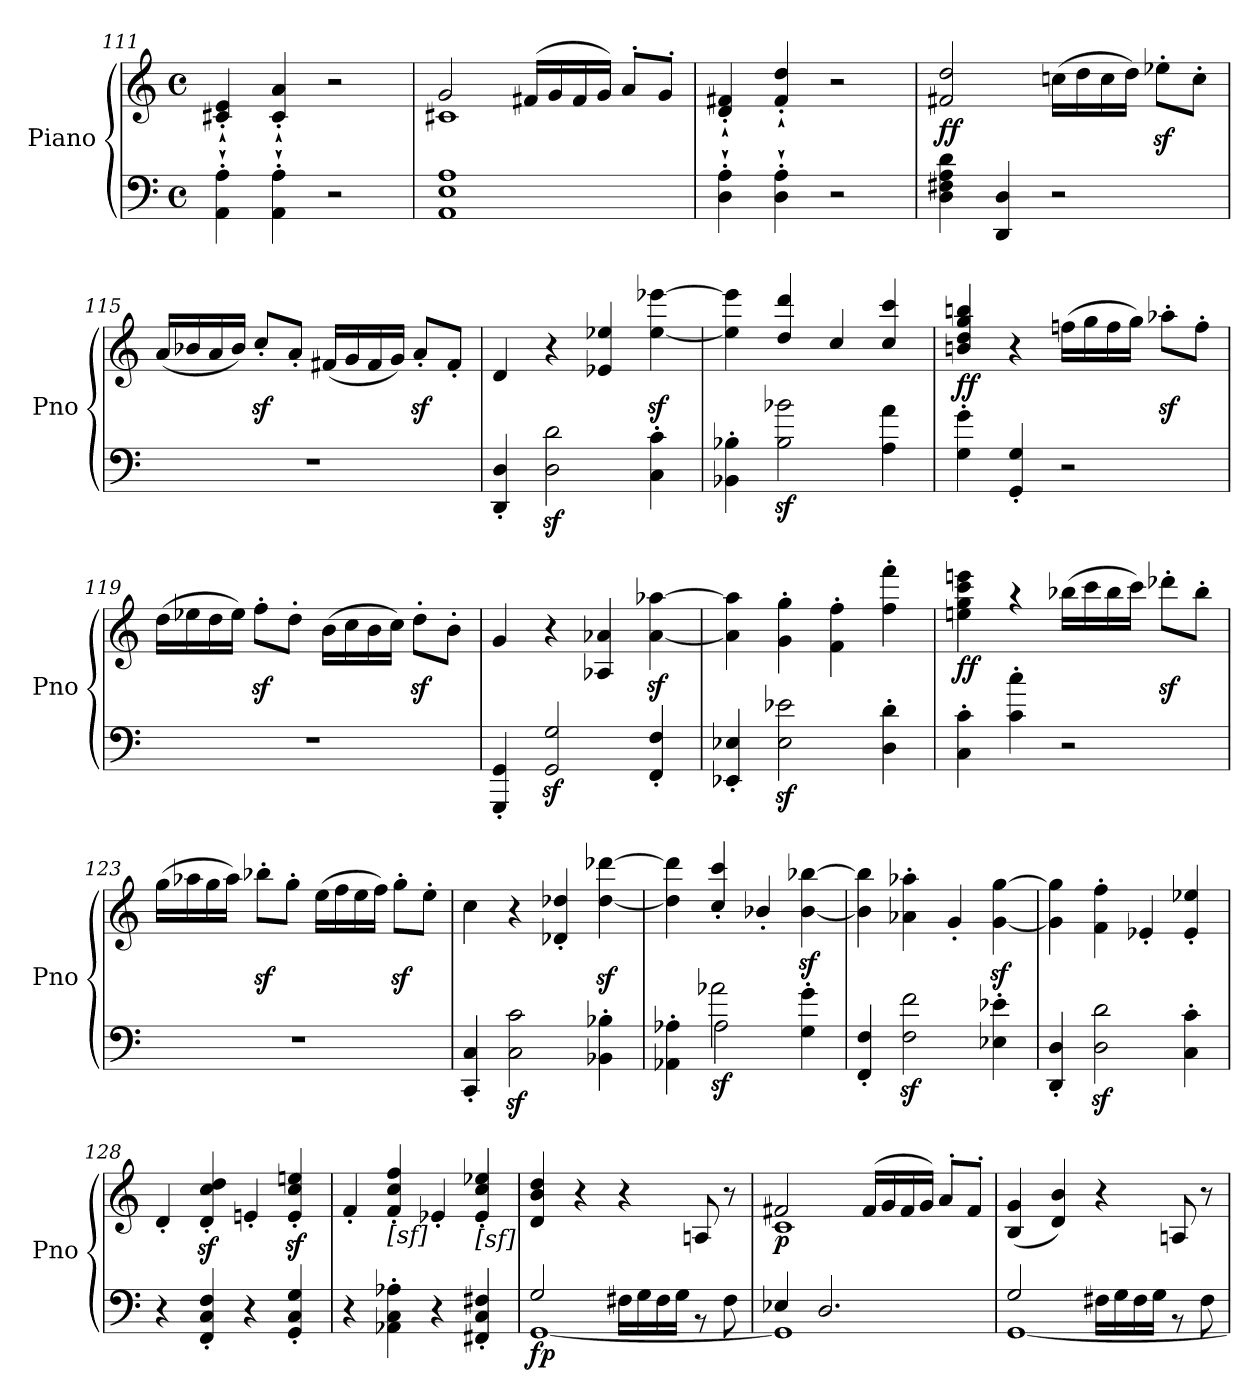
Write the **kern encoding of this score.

**kern	**kern	**dynam
*part1	*part1	*part1
*staff2	*staff1	*staff1/2
*I"Piano	*	*
*I'Pno	*	*
*clefF4	*clefG2	*
*k[]	*k[]	*
*M4/4	*M4/4	*
*met(c)	*met(c)	*
=111	=111	=111
4AA\'` 4A\'`	4c#X/'` 4e/'`	.
4AA\'` 4A\'`	4c#/'` 4a/'`	.
2r	2r	.
=112	=112	=112
*	*^	*
1AA 1E 1A	2g/	1c#X	.
.	(>16f#X/LL	.	.
.	16g/	.	.
.	16f#/	.	.
.	16g/JJ)	.	.
.	8a'/L	.	.
.	8g'/J	.	.
*	*v	*v	*
=113	=113	=113
4D\'` 4A\'`	4d/'` 4f#X/'`	.
4D\'` 4A\'`	4f#/'` 4dd/'`	.
2r	2r	.
!!LO:PB:g=z
=114	=114	=114
!	!	!LO:DY:b
4D\ 4F#X\ 4A\ 4d\	2f#X/ 2dd/	ff
4DD/ 4D/	.	.
2r	(>16ccn\LL	.
.	16dd\	.
.	16cc\	.
.	16dd\JJ)	.
.	8ee-Xz<'\L	.
.	8cc'\J	.
=115	=115	=115
1r	(<16a/LL	.
.	16b-X/	.
.	16a/	.
.	16b-/JJ)	.
.	8ccz<'/L	.
.	8a'/J	.
.	(<16f#X/LL	.
.	16g/	.
.	16f#/	.
.	16g/JJ)	.
.	8az<'/L	.
.	8f#'/J	.
=116	=116	=116
4DD/' 4D/'	4d/	.
2D\z< 2d\z<	4r	.
.	4e-X/ 4ee-X/	.
4C\' 4c\'	[4ee-\z< [4eee-X\z<	.
=117	=117	=117
4BB-X\' 4B-X\'	4ee-\] 4eee-\]	.
2B-\z< 2b-X\z<	4dd/ 4ddd/	.
.	4cc/	.
4A\ 4a\	4cc/ 4ccc/	.
=118	=118	=118
!	!	!LO:DY:b
4G\' 4g\'	4bn/ 4dd/ 4gg/ 4bbn/	ff
4GG/' 4G/'	4r	.
2r	(>16ffn\LL	.
.	16gg\	.
.	16ff\	.
.	16gg\JJ)	.
.	8aa-Xz<'\L	.
.	8ff'\J	.
!!LO:LB:g=z
=119	=119	=119
1r	(>16dd\LL	.
.	16ee-X\	.
.	16dd\	.
.	16ee-\JJ)	.
.	8ffz<'\L	.
.	8dd'\J	.
.	(>16b\LL	.
.	16cc\	.
.	16b\	.
.	16cc\JJ)	.
.	8ddz<'\L	.
.	8b'\J	.
=120	=120	=120
4GGG/' 4GG/'	4g/	.
2GG/z< 2G/z<	4r	.
.	4A-X/ 4a-X/	.
4FF/' 4F/'	[4a-\z< [4aa-X\z<	.
=121	=121	=121
4EE-X/' 4E-X/'	4a-\] 4aa-\]	.
2E-\z< 2e-X\z<	4g\' 4gg\'	.
.	4f\' 4ff\'	.
4D\' 4d\'	4ff\' 4fff\'	.
=122	=122	=122
!	!	!LO:DY:b
4C\' 4c\'	4een\ 4gg\ 4ccc\ 4eeen\	ff
4c\' 4cc\'	4raa	.
2r	(>16bb-X\LL	.
.	16ccc\	.
.	16bb-\	.
.	16ccc\JJ)	.
.	8ddd-Xz<'\L	.
.	8bb-'\J	.
!!LO:LB:g=z
=123	=123	=123
1r	(>16gg\LL	.
.	16aa-X\	.
.	16gg\	.
.	16aa-\JJ)	.
.	8bb-Xz<'\L	.
.	8gg'\J	.
.	(>16ee\LL	.
.	16ff\	.
.	16ee\	.
.	16ff\JJ)	.
.	8ggz<'\L	.
.	8ee'\J	.
=124	=124	=124
4CC/' 4C/'	4cc\	.
2C\z< 2c\z<	4r	.
.	4d-X/' 4dd-X/'	.
4BB-X\' 4B-X\'	[4dd-\z< [4ddd-X\z<	.
=125	=125	=125
*^	*	*
4AA-X\' 4A-X\'	4ryy	4dd-\] 4ddd-\]	.
!	!	!	!LO:DY:b=2
2a-X\	2A-\	4cc/' 4ccc/'	sf
.	.	4b-X'/	.
4G\' 4g\'	4ryy	[4b-\z> [4bb-X\z>	.
*v	*v	*	*
=126	=126	=126
4FF/' 4F/'	4b-\] 4bb-\]	.
2F\z< 2f\z<	4a-X\' 4aa-X\'	.
.	4g'/	.
4E-X\' 4e-X\'	[4g\z> [4gg\z>	.
=127	=127	=127
4DD/' 4D/'	4g\] 4gg\]	.
2D\z< 2d\z<	4f\' 4ff\'	.
.	4e-X'/	.
4C\' 4c\'	4e-/' 4ee-X/'	.
!!LO:LB:g=z
=128	=128	=128
4r	4d'/	.
4FF/' 4C/' 4F/'	4d/z<' 4cc/z<' 4dd/z<'	.
4r	4en'/	.
4GG/' 4C/' 4G/'	4e/z<' 4cc/z<' 4een/z<'	.
=129	=129	=129
4r	4f'/	.
!	!LO:TX:b:t=[sf]	!
4AA-X\' 4C\' 4A-X\'	4f/' 4cc/' 4ff/'	.
4r	4e-X'/	.
!	!LO:TX:b:t=[sf]	!
4FF#X/' 4C/' 4F#X/'	4e-/' 4cc/' 4ee-X/'	.
=130	=130	=130
*^	*	*
!	!	!	!LO:DY:b=2
2G/	[1GG	4d/ 4b/ 4dd/	fp
.	.	4r	.
16F#X\LL	.	4r	.
16G\	.	.	.
16F#\	.	.	.
16G\JJ	.	.	.
8rBB	.	8An/	.
8F#\	.	8r	.
=131	=131	=131	=131
*	*	*^	*
!	!	!	!	!LO:DY:b
4E-X/	1GG]	2f#X/	1c	p
2.D/	.	.	.	.
.	.	(>16f#/LL	.	.
.	.	16g/	.	.
.	.	16f#/	.	.
.	.	16g/JJ)	.	.
.	.	8a'/L	.	.
.	.	8f#'/J	.	.
*	*	*v	*v	*
=132	=132	=132	=132
2G/	[1GG	(<4B/ 4g/	.
.	.	4d/ 4b/)	.
16F#X\LL	.	4r	.
16G\	.	.	.
16F#\	.	.	.
16G\JJ	.	.	.
8rBB	.	8An/	.
8F#\	.	8r	.
*v	*v	*	*
=	=	=
*-	*-	*-
